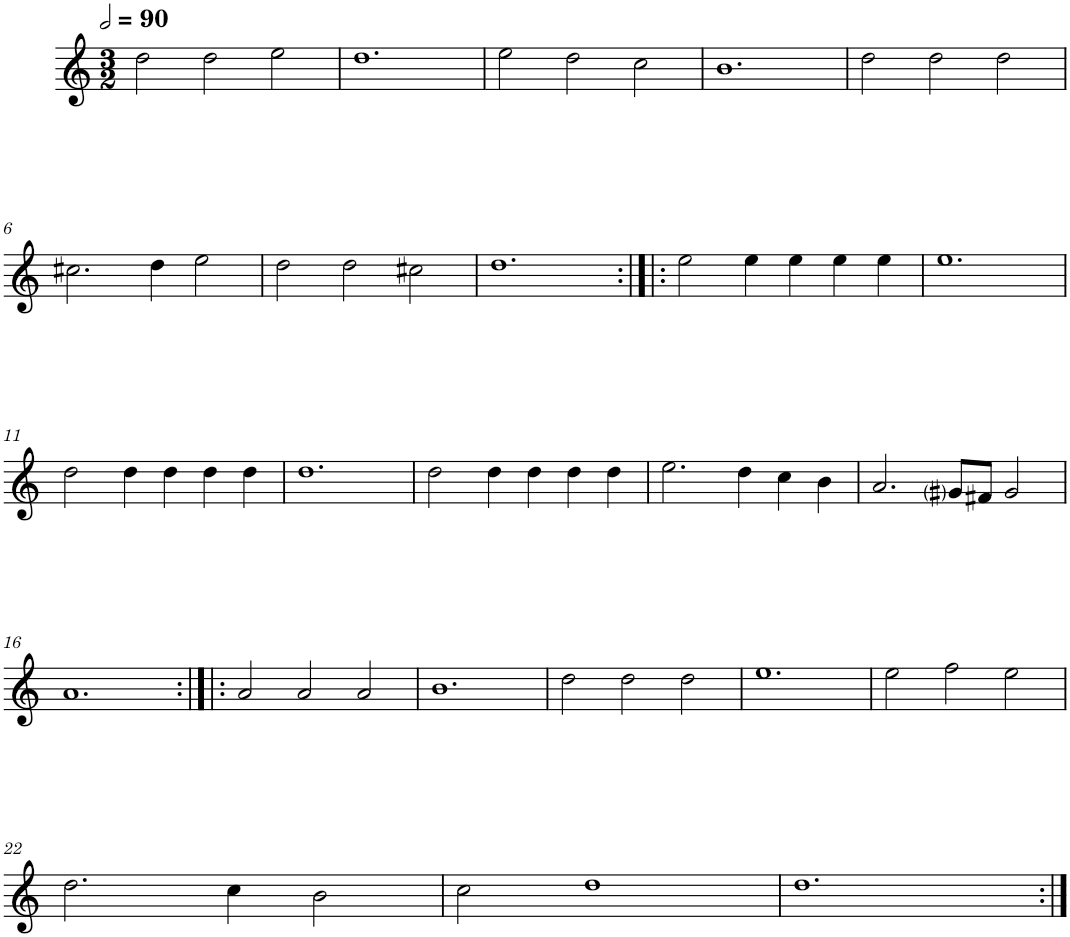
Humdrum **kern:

**kern
*part1
*staff1
*I"Cinq parties
*clefG2
*k[]
*M3/2
*MM180
=1
2dd\
2dd\
2ee\
=2
1.dd
=3
2ee\
2dd\
2cc\
=4
1.b
=5
2dd\
2dd\
2dd\
!!LO:LB:g=z
=6
2.cc#X\
4dd\
2ee\
=7
2dd\
2dd\
2cc#X\
=8
1.dd
=9:|!|:
2ee\
4ee\
4ee\
4ee\
4ee\
=10
1.ee
!!LO:LB:g=z
=11
2dd\
4dd\
4dd\
4dd\
4dd\
=12
1.dd
=13
2dd\
4dd\
4dd\
4dd\
4dd\
=14
2.ee\
4dd\
4cc\
4b\
=15
2.a/
8g#i/L
8f#X/J
2g#/
!!LO:LB:g=z
=16
1.a
=17:|!|:
2a/
2a/
2a/
=18
1.b
=19
2dd\
2dd\
2dd\
=20
1.ee
=21
2ee\
2ff\
2ee\
!!LO:LB:g=z
=22
2.dd\
4cc\
2b\
=23
2cc\
1dd
=24
1.dd
=:|!
*-
